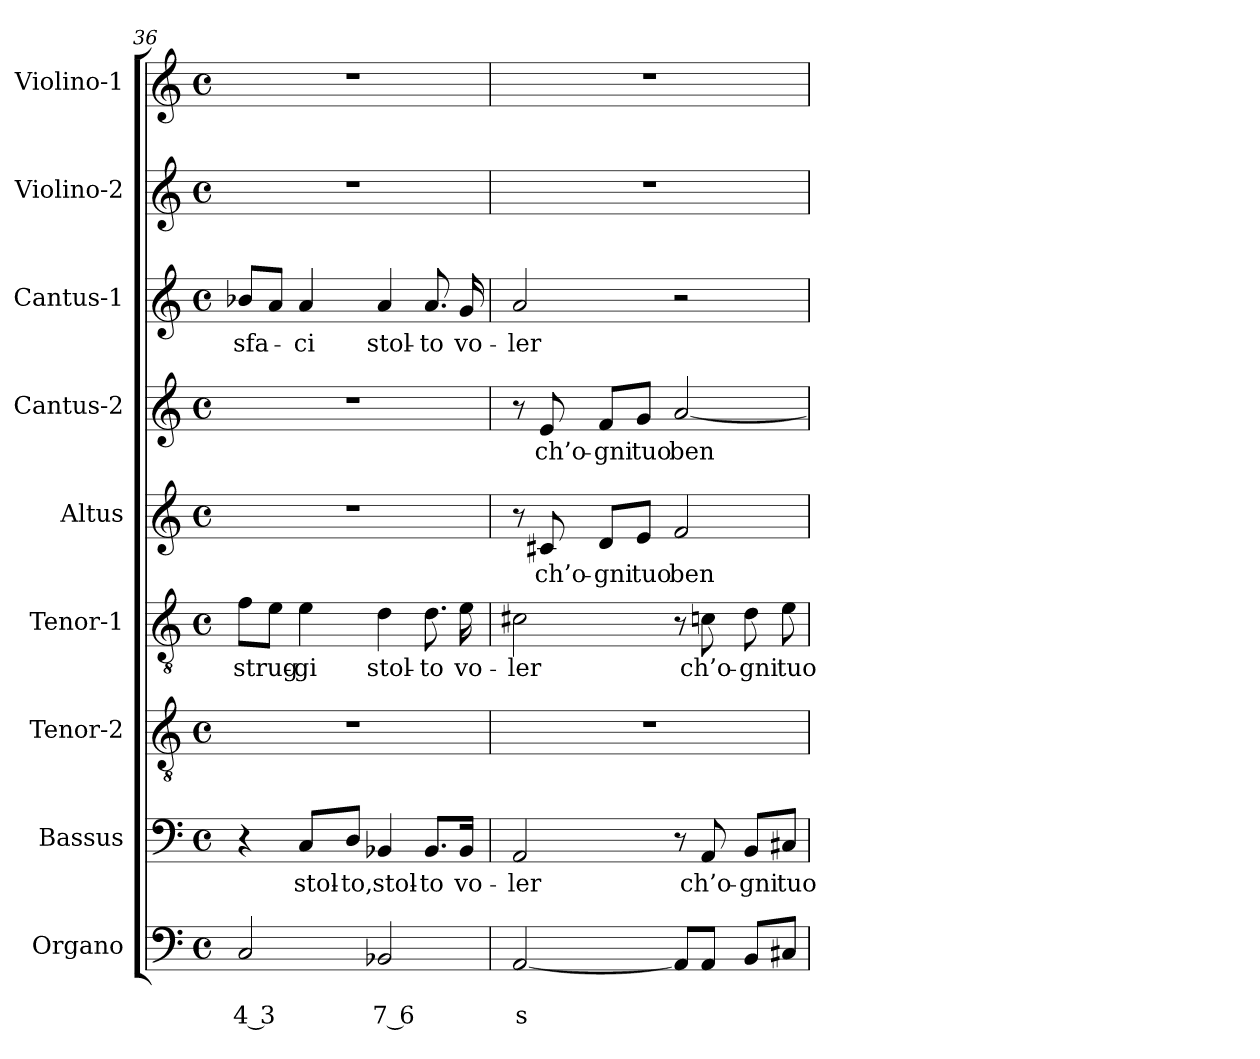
**kern	**text	**text	**kern	**text	**kern	**kern	**text	**kern	**text	**kern	**text	**kern	**text	**kern	**kern
*part9	*part9	*part9	*part8	*part8	*part7	*part6	*part6	*part5	*part5	*part4	*part4	*part3	*part3	*part2	*part1
*staff9	*staff9	*staff9	*staff8	*staff8	*staff7	*staff6	*staff6	*staff5	*staff5	*staff4	*staff4	*staff3	*staff3	*staff2	*staff1
*I"Organo	*	*	*I"Bassus	*	*I"Tenor-2	*I"Tenor-1	*	*I"Altus	*	*I"Cantus-2	*	*I"Cantus-1	*	*I"Violino-2	*I"Violino-1
*I'Og	*	*	*I'B	*	*I'T2	*I'T1	*	*I'A	*	*I'C2	*	*I'C1	*	*I'V2	*I'V1
*clefF4	*	*	*clefF4	*	*clefGv2	*clefGv2	*	*clefG2	*	*clefG2	*	*clefG2	*	*clefG2	*clefG2
*k[]	*	*	*k[]	*	*k[]	*k[]	*	*k[]	*	*k[]	*	*k[]	*	*k[]	*k[]
*C:	*	*	*C:	*	*C:	*C:	*	*C:	*	*C:	*	*C:	*	*C:	*C:
*M4/4	*	*	*M4/4	*	*M4/4	*M4/4	*	*M4/4	*	*M4/4	*	*M4/4	*	*M4/4	*M4/4
*met(c)	*	*	*met(c)	*	*met(c)	*met(c)	*	*met(c)	*	*met(c)	*	*met(c)	*	*met(c)	*met(c)
=36	=36	=36	=36	=36	=36	=36	=36	=36	=36	=36	=36	=36	=36	=36	=36
!	!	!LO:LY:b	!	!	!	!	!	!	!	!	!	!	!	!	!
!	!	!	!	!	!	!	!LO:LY:b	!	!	!	!	!	!	!	!
!	!	!	!	!	!	!	!	!	!	!	!	!	!LO:LY:b	!	!
2C/	.	4 3	4r	.	1r	8f\L	strug-	1r	.	1r	.	8b-X/L	-sfa-	1r	1r
.	.	.	.	.	.	8e\J	.	.	.	.	.	8a/J	.	.	.
!	!	!	!	!LO:LY:b	!	!	!	!	!	!	!	!	!	!	!
!	!	!	!	!	!	!	!LO:LY:b	!	!	!	!	!	!	!	!
!	!	!	!	!	!	!	!	!	!	!	!	!	!LO:LY:b	!	!
.	.	.	8C/L	stol-	.	4e\	-gi	.	.	.	.	4a/	-ci	.	.
!	!	!	!	!LO:LY:b	!	!	!	!	!	!	!	!	!	!	!
.	.	.	8D/J	-to,	.	.	.	.	.	.	.	.	.	.	.
!	!	!LO:LY:b	!	!	!	!	!	!	!	!	!	!	!	!	!
!	!	!	!	!LO:LY:b	!	!	!	!	!	!	!	!	!	!	!
!	!	!	!	!	!	!	!LO:LY:b	!	!	!	!	!	!	!	!
!	!	!	!	!	!	!	!	!	!	!	!	!	!LO:LY:b	!	!
2BB-X/	.	7 6	4BB-X/	stol-	.	4d\	stol-	.	.	.	.	4a/	stol-	.	.
!	!	!	!	!LO:LY:b	!	!	!	!	!	!	!	!	!	!	!
!	!	!	!	!	!	!	!LO:LY:b	!	!	!	!	!	!	!	!
!	!	!	!	!	!	!	!	!	!	!	!	!	!LO:LY:b	!	!
.	.	.	8.BB-/L	-to	.	8.d\	-to	.	.	.	.	8.a/	-to	.	.
!	!	!	!	!LO:LY:b	!	!	!	!	!	!	!	!	!	!	!
!	!	!	!	!	!	!	!LO:LY:b	!	!	!	!	!	!	!	!
!	!	!	!	!	!	!	!	!	!	!	!	!	!LO:LY:b	!	!
.	.	.	16BB-/Jk	vo-	.	16e\	vo-	.	.	.	.	16g/	vo-	.	.
=37	=37	=37	=37	=37	=37	=37	=37	=37	=37	=37	=37	=37	=37	=37	=37
!	!	!LO:LY:b	!	!	!	!	!	!	!	!	!	!	!	!	!
!	!	!	!	!LO:LY:b	!	!	!	!	!	!	!	!	!	!	!
!	!	!	!	!	!	!	!LO:LY:b	!	!	!	!	!	!	!	!
!	!	!	!	!	!	!	!	!	!	!	!	!	!LO:LY:b	!	!
[2AA/	.	s	2AA/	-ler	1r	2c#X\	-ler	8r	.	8r	.	2a/	-ler	1r	1r
!	!	!	!	!	!	!	!	!	!LO:LY:b	!	!	!	!	!	!
!	!	!	!	!	!	!	!	!	!	!	!LO:LY:b	!	!	!	!
.	.	.	.	.	.	.	.	8c#X/	ch’o-	8e/	ch’o-	.	.	.	.
!	!	!	!	!	!	!	!	!	!LO:LY:b	!	!	!	!	!	!
!	!	!	!	!	!	!	!	!	!	!	!LO:LY:b	!	!	!	!
.	.	.	.	.	.	.	.	8d/L	-gni	8f/L	-gni	.	.	.	.
!	!	!	!	!	!	!	!	!	!LO:LY:b	!	!	!	!	!	!
!	!	!	!	!	!	!	!	!	!	!	!LO:LY:b	!	!	!	!
.	.	.	.	.	.	.	.	8e/J	tuo	8g/J	tuo	.	.	.	.
!	!	!	!	!	!	!	!	!	!LO:LY:b	!	!	!	!	!	!
!	!	!	!	!	!	!	!	!	!	!	!LO:LY:b	!	!	!	!
8AA/L]	.	.	8r	.	.	8r	.	2f/	ben	[2a/	ben	2r	.	.	.
!	!	!	!	!LO:LY:b	!	!	!	!	!	!	!	!	!	!	!
!	!	!	!	!	!	!	!LO:LY:b	!	!	!	!	!	!	!	!
8AA/J	.	.	8AA/	ch’o-	.	8cn\	ch’o-	.	.	.	.	.	.	.	.
!	!	!	!	!LO:LY:b	!	!	!	!	!	!	!	!	!	!	!
!	!	!	!	!	!	!	!LO:LY:b	!	!	!	!	!	!	!	!
8BB/L	.	.	8BB/L	-gni	.	8d\	-gni	.	.	.	.	.	.	.	.
!	!	!	!	!LO:LY:b	!	!	!	!	!	!	!	!	!	!	!
!	!	!	!	!	!	!	!LO:LY:b	!	!	!	!	!	!	!	!
8C#X/J	.	.	8C#X/J	tuo	.	8e\	tuo	.	.	.	.	.	.	.	.
=	=	=	=	=	=	=	=	=	=	=	=	=	=	=	=
*-	*-	*-	*-	*-	*-	*-	*-	*-	*-	*-	*-	*-	*-	*-	*-
